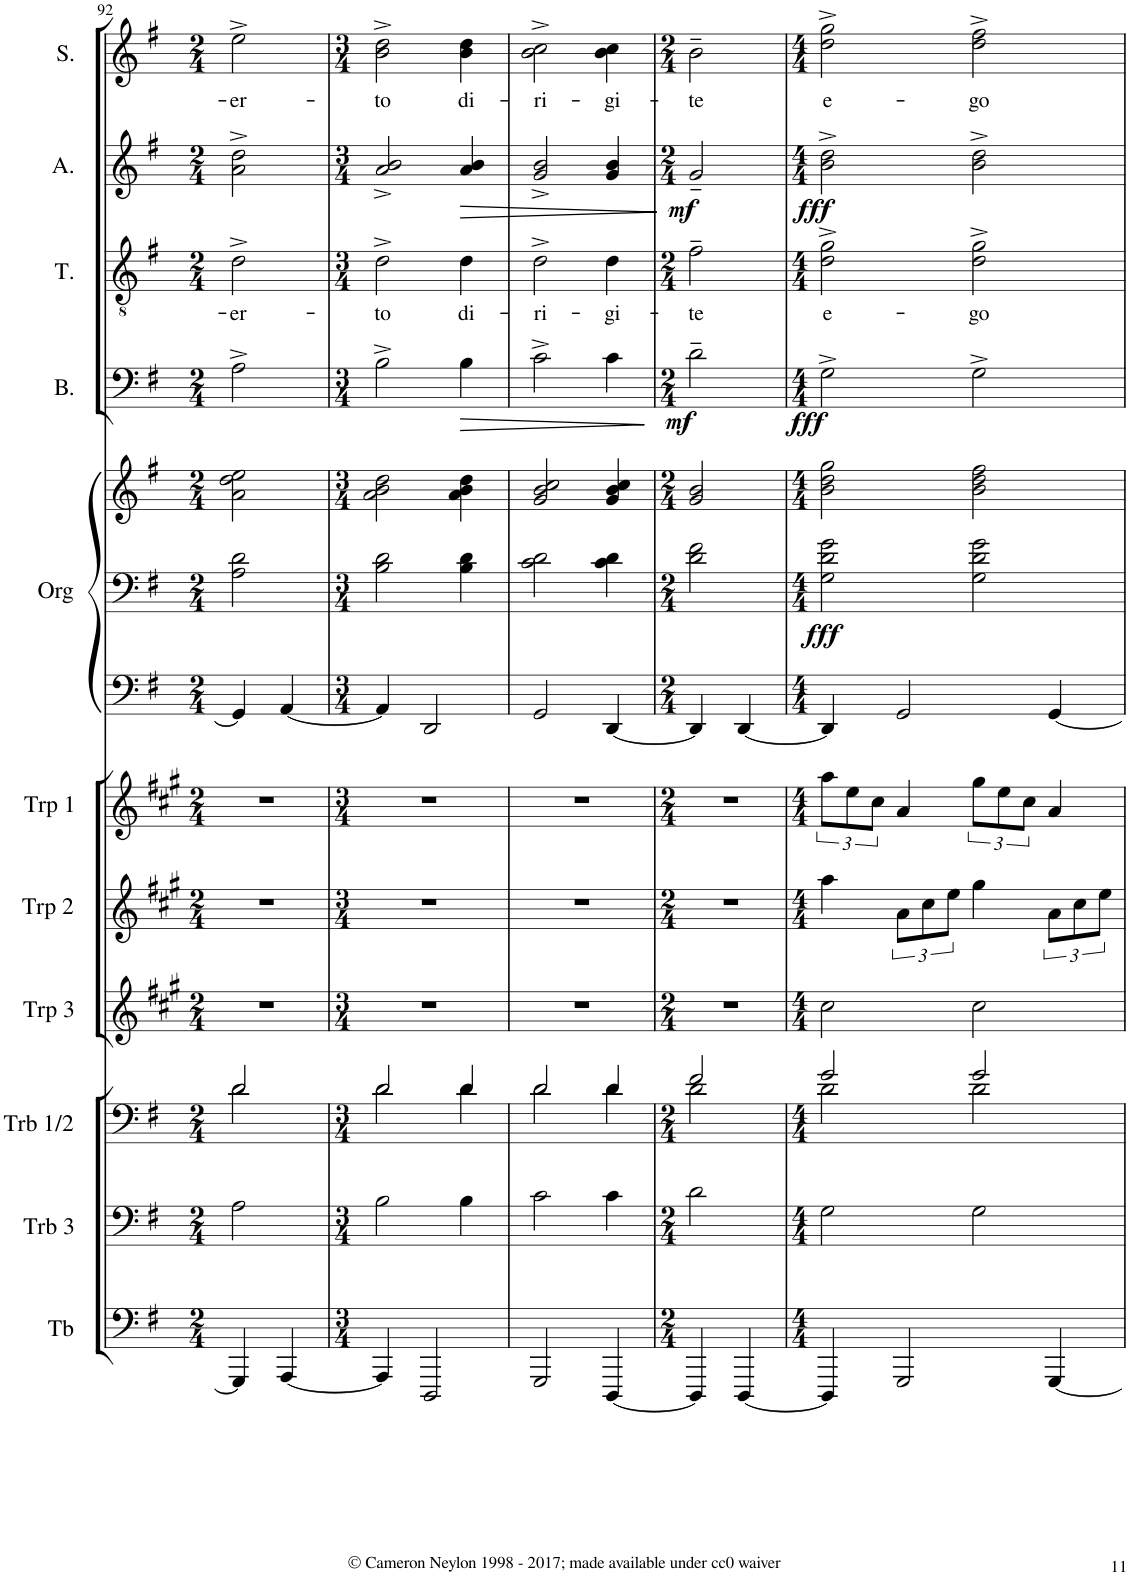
**kern	**kern	**kern	**kern	**kern	**kern	**kern	**kern	**kern	**dynam	**kern	**dynam	**kern	**text	**kern	**dynam	**kern	**text
*part11	*part10	*part9	*part8	*part7	*part6	*part5	*part5	*part5	*part5	*part4	*part4	*part3	*part3	*part2	*part2	*part1	*part1
*staff13	*staff12	*staff11	*staff10	*staff9	*staff8	*staff7	*staff6	*staff5	*staff5/6/7	*staff4	*staff4	*staff3	*staff3	*staff2	*staff2	*staff1	*staff1
*I"Tuba	*I"Trombone 3	*I"Trombone 1 &amp; 2	*I"Trumpet 3	*I"Trumpet 2	*I"Trumpet 1	*I"Organ	*	*	*	*I"Bass	*	*I"Tenor	*	*I"Alto	*	*I"Soprano	*
*I'Tb	*I'Trb 3	*I'Trb 1/2	*I'Trp 3	*I'Trp 2	*I'Trp 1	*I'Org	*	*	*	*I'B.	*	*I'T.	*	*I'A.	*	*I'S.	*
!!LO:PB:g=z
*clefF4	*clefF4	*clefF4	*clefG2	*clefG2	*clefG2	*clefF4	*clefF4	*clefG2	*	*clefF4	*	*clefGv2	*	*clefG2	*	*clefG2	*
*	*	*	*Trd1c2	*Trd1c2	*Trd1c2	*	*	*	*	*	*	*	*	*	*	*	*
*k[f#]	*k[f#]	*k[f#]	*k[f#c#g#]	*k[f#c#g#]	*k[f#c#g#]	*k[f#]	*k[f#]	*k[f#]	*	*k[f#]	*	*k[f#]	*	*k[f#]	*	*k[f#]	*
*G:	*G:	*G:	*A:	*A:	*A:	*G:	*G:	*G:	*	*G:	*	*G:	*	*G:	*	*G:	*
*M2/4	*M2/4	*M2/4	*M2/4	*M2/4	*M2/4	*M2/4	*M2/4	*M2/4	*	*M2/4	*	*M2/4	*	*M2/4	*	*M2/4	*
=92	=92	=92	=92	=92	=92	=92	=92	=92	=92	=92	=92	=92	=92	=92	=92	=92	=92
*	*	*^	*	*	*	*	*	*	*	*	*	*	*	*	*	*	*
!	!	!	!	!	!	!	!	!	!	!	!	!	!	!LO:LY:b	!	!	!	!LO:LY:b
4GGG/]	2A\	2d/	2d\	2r	2r	2r	4GG/]	2A\ 2d\	2a\ 2dd\ 2ee\	.	2A^\	.	2d^\	-er-	2a\^ 2dd\^	.	2ee^\	-er-
[4AAA/	.	.	.	.	.	.	[4AA/	.	.	.	.	.	.	.	.	.	.	.
=93	=93	=93	=93	=93	=93	=93	=93	=93	=93	=93	=93	=93	=93	=93	=93	=93	=93	=93
*M3/4	*M3/4	*M3/4	*	*M3/4	*M3/4	*M3/4	*M3/4	*M3/4	*M3/4	*	*M3/4	*	*M3/4	*	*M3/4	*	*M3/4	*
!	!	!	!	!	!	!	!	!	!	!	!	!	!	!LO:LY:b	!	!	!	!LO:LY:b
4AAA/]	2B\	2d/	2d\	2.r	2.r	2.r	4AA/]	2B\ 2d\	2a\ 2b\ 2dd\	.	2B^\	.	2d^\	-to	2a/^ 2b/^	.	2b\^ 2dd\^	-to
2DDD/	.	.	.	.	.	.	2DD/	.	.	.	.	.	.	.	.	.	.	.
!	!	!	!	!	!	!	!	!	!	!	!	!LO:HP:b	!	!LO:LY:b	!	!LO:HP:b	!	!LO:LY:b
.	4B\	4d/	4d\	.	.	.	.	4B\ 4d\	4a\ 4b\ 4dd\	.	4B\	>	4d\	di-	4a/ 4b/	>	4b\ 4dd\	di-
=94	=94	=94	=94	=94	=94	=94	=94	=94	=94	=94	=94	=94	=94	=94	=94	=94	=94	=94
!	!	!	!	!	!	!	!	!	!	!	!	!	!	!LO:LY:b	!	!	!	!LO:LY:b
2GGG/	2c\	2d/	2d\	2.r	2.r	2.r	2GG/	2c\ 2d\	2g/ 2b/ 2cc/	.	2c^\	.	2d^\	-ri-	2g/^ 2b/^	.	2b\^ 2cc\^	-ri-
!	!	!	!	!	!	!	!	!	!	!	!	!	!	!LO:LY:b	!	!	!	!LO:LY:b
[4DDD/	4c\	4d/	4d\	.	.	.	[4DD/	4c\ 4d\	4g/ 4b/ 4cc/	.	4c\	.	4d\	-gi-	4g/ 4b/	.	4b\ 4cc\	-gi-
*	*	*v	*v	*	*	*	*	*	*	*	*	*	*	*	*	*	*	*
.	.	.	.	.	.	.	.	.	.	.	]	.	.	.	]	.	.
=95	=95	=95	=95	=95	=95	=95	=95	=95	=95	=95	=95	=95	=95	=95	=95	=95	=95
*M2/4	*M2/4	*M2/4	*M2/4	*M2/4	*M2/4	*M2/4	*M2/4	*M2/4	*	*M2/4	*	*M2/4	*	*M2/4	*	*M2/4	*
*	*	*^	*	*	*	*	*	*	*	*	*	*	*	*	*	*	*
!	!	!	!	!	!	!	!	!	!	!	!	!LO:DY:b	!	!LO:LY:b	!	!LO:DY:b	!	!LO:LY:b
4DDD/]	2d\	2f#/	2d\	2r	2r	2r	4DD/]	2d\ 2f#\	2g/ 2b/	.	2d~\	mf	2f#~\	-te	2g~/	mf	2b~\	-te
[4DDD/	.	.	.	.	.	.	[4DD/	.	.	.	.	.	.	.	.	.	.	.
=96	=96	=96	=96	=96	=96	=96	=96	=96	=96	=96	=96	=96	=96	=96	=96	=96	=96	=96
*M4/4	*M4/4	*M4/4	*	*M4/4	*M4/4	*M4/4	*M4/4	*M4/4	*M4/4	*	*M4/4	*	*M4/4	*	*M4/4	*	*M4/4	*
!	!	!	!	!	!	!	!	!	!	!LO:DY:b=2	!	!LO:DY:b	!	!LO:LY:b	!	!LO:DY:b	!	!LO:LY:b
4DDD/]	2G\	2g/	2d\	2cc#\	4aa\	12aa\L	4DD/]	2G\ 2d\ 2g\	2b\ 2dd\ 2gg\	fff	2G^\	fff	2d\^ 2g\^	e-	2b\^ 2dd\^	fff	2dd\^ 2gg\^	e-
.	.	.	.	.	.	12ee\	.	.	.	.	.	.	.	.	.	.	.	.
.	.	.	.	.	.	12cc#\J	.	.	.	.	.	.	.	.	.	.	.	.
2GGG/	.	.	.	.	12a\L	4a/	2GG/	.	.	.	.	.	.	.	.	.	.	.
.	.	.	.	.	12cc#\	.	.	.	.	.	.	.	.	.	.	.	.	.
.	.	.	.	.	12ee\J	.	.	.	.	.	.	.	.	.	.	.	.	.
!	!	!	!	!	!	!	!	!	!	!	!	!	!	!LO:LY:b	!	!	!	!LO:LY:b
.	2G\	2g/	2d\	2cc#\	4gg#\	12gg#\L	.	2G\ 2d\ 2g\	2b\ 2dd\ 2ff#\	.	2G^\	.	2d\^ 2g\^	-go	2b\^ 2dd\^	.	2dd\^ 2ff#\^	-go
.	.	.	.	.	.	12ee\	.	.	.	.	.	.	.	.	.	.	.	.
.	.	.	.	.	.	12cc#\J	.	.	.	.	.	.	.	.	.	.	.	.
[4GGG/	.	.	.	.	12a\L	4a/	[4GG/	.	.	.	.	.	.	.	.	.	.	.
.	.	.	.	.	12cc#\	.	.	.	.	.	.	.	.	.	.	.	.	.
.	.	.	.	.	12ee\J	.	.	.	.	.	.	.	.	.	.	.	.	.
*	*	*v	*v	*	*	*	*	*	*	*	*	*	*	*	*	*	*	*
=	=	=	=	=	=	=	=	=	=	=	=	=	=	=	=	=	=
*-	*-	*-	*-	*-	*-	*-	*-	*-	*-	*-	*-	*-	*-	*-	*-	*-	*-
